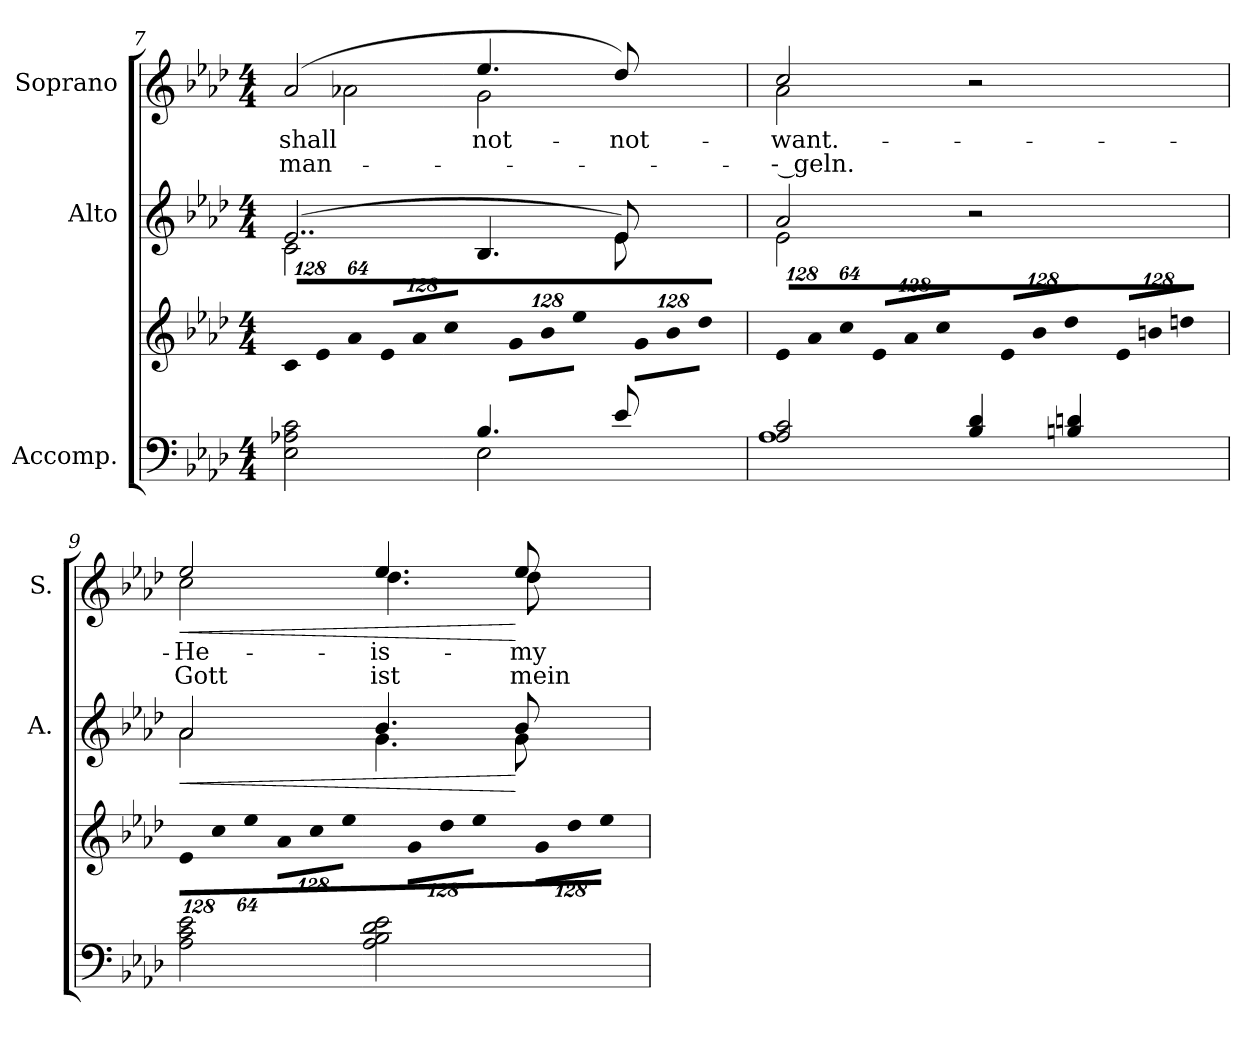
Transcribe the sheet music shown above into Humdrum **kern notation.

**kern	**kern	**kern	**dynam	**kern	**text	**text	**dynam
*part3	*part3	*part2	*part2	*part1	*part1	*part1	*part1
*staff4	*staff3	*staff2	*staff2	*staff1	*staff1	*staff1	*staff1
*I"Accomp.	*	*I"Alto	*	*I"Soprano	*	*	*
*	*	*I'A.	*	*I'S.	*	*	*
*clefF4	*clefG2	*clefG2	*	*clefG2	*	*	*
*k[b-e-a-d-]	*k[b-e-a-d-]	*k[b-e-a-d-]	*	*k[b-e-a-d-]	*	*	*
*A-:	*A-:	*A-:	*	*A-:	*	*	*
*M4/4	*M4/4	*M4/4	*	*M4/4	*	*	*
=7	=7	=7	=7	=7	=7	=7	=7
*^	*	*	*	*	*	*	*
*	*	*Xbrackettup	*	*	*	*	*	*
!	!	!LO:N:vis=8	!	!	!	!	!	!
*	*	*	*^	*	*	*	*	*
!	!	!	!	!	!	!	!LO:LY:b:color=#000000	!LO:LY:b:color=#000000	!
*	*	*	*	*	*	*^	*	*	*
2E-i\ 2A-Xi 2ci	2ryy	1024%85ci/L	(2..e-i/	2ci\	.	(2a-i/	2a-Xi\	-shall	man-	.
!	!	!LO:N:vis=8	!	!	!	!	!	!	!	!
.	.	1024%85e-i/	.	.	.	.	.	.	.	.
!	!	!LO:N:vis=8	!	!	!	!	!	!	!	!
.	.	512%43a-i/J	.	.	.	.	.	.	.	.
!	!	!LO:N:vis=8	!	!	!	!	!	!	!	!
.	.	1024%85e-i/L	.	.	.	.	.	.	.	.
!	!	!LO:N:vis=8	!	!	!	!	!	!	!	!
.	.	1024%85a-i/	.	.	.	.	.	.	.	.
!	!	!LO:N:vis=8	!	!	!	!	!	!	!	!
.	.	512%43cci/J	.	.	.	.	.	.	.	.
!	!	!LO:N:vis=8	!	!	!	!	!	!	!	!
!	!	!	!	!	!	!	!	!LO:LY:b:color=#000000	!	!
4.B-i/	2E-i\	1024%85gi\L	.	4.B-i/	.	4.ee-i/	2gi\	not-	.	.
!	!	!LO:N:vis=8	!	!	!	!	!	!	!	!
.	.	1024%85b-i\	.	.	.	.	.	.	.	.
!	!	!LO:N:vis=8	!	!	!	!	!	!	!	!
.	.	512%43ee-i\J	.	.	.	.	.	.	.	.
!	!	!LO:N:vis=8	!	!	!	!	!	!	!	!
.	.	1024%85gi\L	.	.	.	.	.	.	.	.
!	!	!LO:N:vis=8	!	!	!	!	!	!	!	!
.	.	1024%85b-i\	.	.	.	.	.	.	.	.
!	!	!	!	!	!	!	!	!LO:LY:b:color=#000000	!	!
8e-i/	.	.	8e-i/)	8e-i\	.	8dd-i/)	.	-not-	.	.
!	!	!LO:N:vis=8	!	!	!	!	!	!	!	!
.	.	512%43dd-i\J	.	.	.	.	.	.	.	.
!!LO:LB:g=z	!!
=8	=8	=8	=8	=8	=8	=8	=8	=8	=8	=8
!	!	!LO:N:vis=8	!	!	!	!	!	!	!	!
!	!	!	!	!	!	!	!	!LO:LY:b:color=#000000	!LO:LY:b:color=#000000	!
2A-i/ 2ci	1A-i	1024%85e-i/L	2a-i/	2e-i\	.	2cci/	2a-i\	-want.-	-- geln.	.
!	!	!LO:N:vis=8	!	!	!	!	!	!	!	!
.	.	1024%85a-i/	.	.	.	.	.	.	.	.
!	!	!LO:N:vis=8	!	!	!	!	!	!	!	!
.	.	512%43cci/J	.	.	.	.	.	.	.	.
!	!	!LO:N:vis=8	!	!	!	!	!	!	!	!
.	.	1024%85e-i/L	.	.	.	.	.	.	.	.
!	!	!LO:N:vis=8	!	!	!	!	!	!	!	!
.	.	1024%85a-i/	.	.	.	.	.	.	.	.
!	!	!LO:N:vis=8	!	!	!	!	!	!	!	!
.	.	512%43cci/J	.	.	.	.	.	.	.	.
!	!	!LO:N:vis=8	!	!	!	!	!	!	!	!
4B-i/ 4d-i	.	1024%85e-i/L	2r	2ryy	.	2r	2ryy	.	.	.
!	!	!LO:N:vis=8	!	!	!	!	!	!	!	!
.	.	1024%85b-i/	.	.	.	.	.	.	.	.
!	!	!LO:N:vis=8	!	!	!	!	!	!	!	!
.	.	512%43dd-i/J	.	.	.	.	.	.	.	.
!	!	!LO:N:vis=8	!	!	!	!	!	!	!	!
4Bni/ 4dni	.	1024%85e-i/L	.	.	.	.	.	.	.	.
!	!	!LO:N:vis=8	!	!	!	!	!	!	!	!
.	.	1024%85bni/	.	.	.	.	.	.	.	.
!	!	!LO:N:vis=8	!	!	!	!	!	!	!	!
.	.	512%43ddni/J	.	.	.	.	.	.	.	.
*v	*v	*	*	*	*	*	*	*	*	*
=9	=9	=9	=9	=9	=9	=9	=9	=9	=9
!	!LO:N:vis=8	!	!	!LO:HP:b	!	!	!	!	!
!	!	!	!	!	!	!	!LO:LY:b:color=#000000	!LO:LY:b:color=#000000	!LO:HP:b
2A-i\ 2ci 2e-i	1024%85e-i\L	2a-i/	2a-i\	<	2ee-i/	2cci\	-He-	Gott	<
!	!LO:N:vis=8	!	!	!	!	!	!	!	!
.	1024%85cci\	.	.	.	.	.	.	.	.
!	!LO:N:vis=8	!	!	!	!	!	!	!	!
.	512%43ee-i\J	.	.	.	.	.	.	.	.
!	!LO:N:vis=8	!	!	!	!	!	!	!	!
.	1024%85a-i\L	.	.	.	.	.	.	.	.
!	!LO:N:vis=8	!	!	!	!	!	!	!	!
.	1024%85cci\	.	.	.	.	.	.	.	.
!	!LO:N:vis=8	!	!	!	!	!	!	!	!
.	512%43ee-i\J	.	.	.	.	.	.	.	.
!	!LO:N:vis=8	!	!	!	!	!	!	!	!
!	!	!	!	!	!	!	!LO:LY:b:color=#000000	!LO:LY:b:color=#000000	!
2A-i\ 2B-i 2d-i 2e-i	1024%85gi\L	4.b-i/	4.gi\	.	4.ee-i/	4.dd-i\	-is-	ist	.
!	!LO:N:vis=8	!	!	!	!	!	!	!	!
.	1024%85dd-i\	.	.	.	.	.	.	.	.
!	!LO:N:vis=8	!	!	!	!	!	!	!	!
.	512%43ee-i\J	.	.	.	.	.	.	.	.
!	!LO:N:vis=8	!	!	!	!	!	!	!	!
.	1024%85gi\L	.	.	.	.	.	.	.	.
!	!LO:N:vis=8	!	!	!	!	!	!	!	!
.	1024%85dd-i\	.	.	.	.	.	.	.	.
!	!	!	!	!	!	!	!LO:LY:b:color=#000000	!LO:LY:b:color=#000000	!
.	.	8b-i/	8gi\	[	8ee-i/	8dd-i\	-my-	mein	[
!	!LO:N:vis=8	!	!	!	!	!	!	!	!
.	512%43ee-i\J	.	.	.	.	.	.	.	.
*	*	*v	*v	*	*	*	*	*	*
*	*	*	*	*v	*v	*	*	*
=	=	=	=	=	=	=	=
*-	*-	*-	*-	*-	*-	*-	*-
